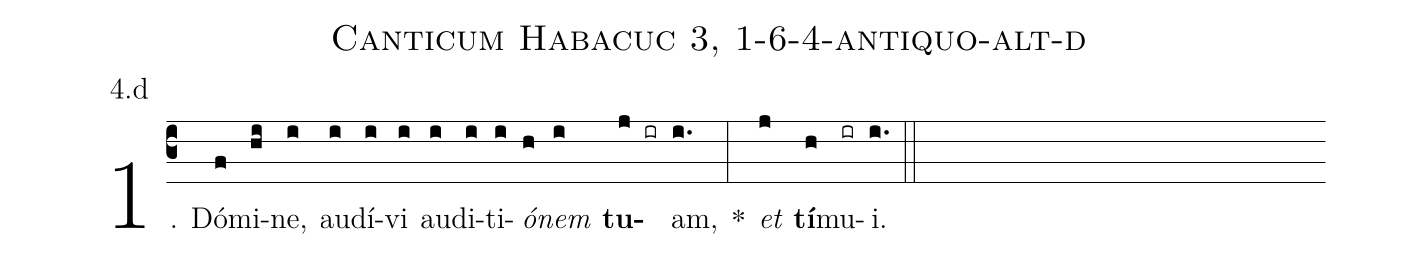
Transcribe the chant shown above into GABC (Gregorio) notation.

name: Canticum Habacuc 3, 1-6-4-antiquo-alt-d;
annotation: 4.d;
%%
(c3)1. Dó(f)mi(hi)ne,(i) au(i)dí(i)vi(i) au(i)di(i)ti(i)<i>ó</i>(h)<i>nem</i>(i) <b>tu</b>(j ir)am,(i.) *(:) <i>et</i>(j) <b>tí</b>(h)mu(ir)i.(i.) (::)
